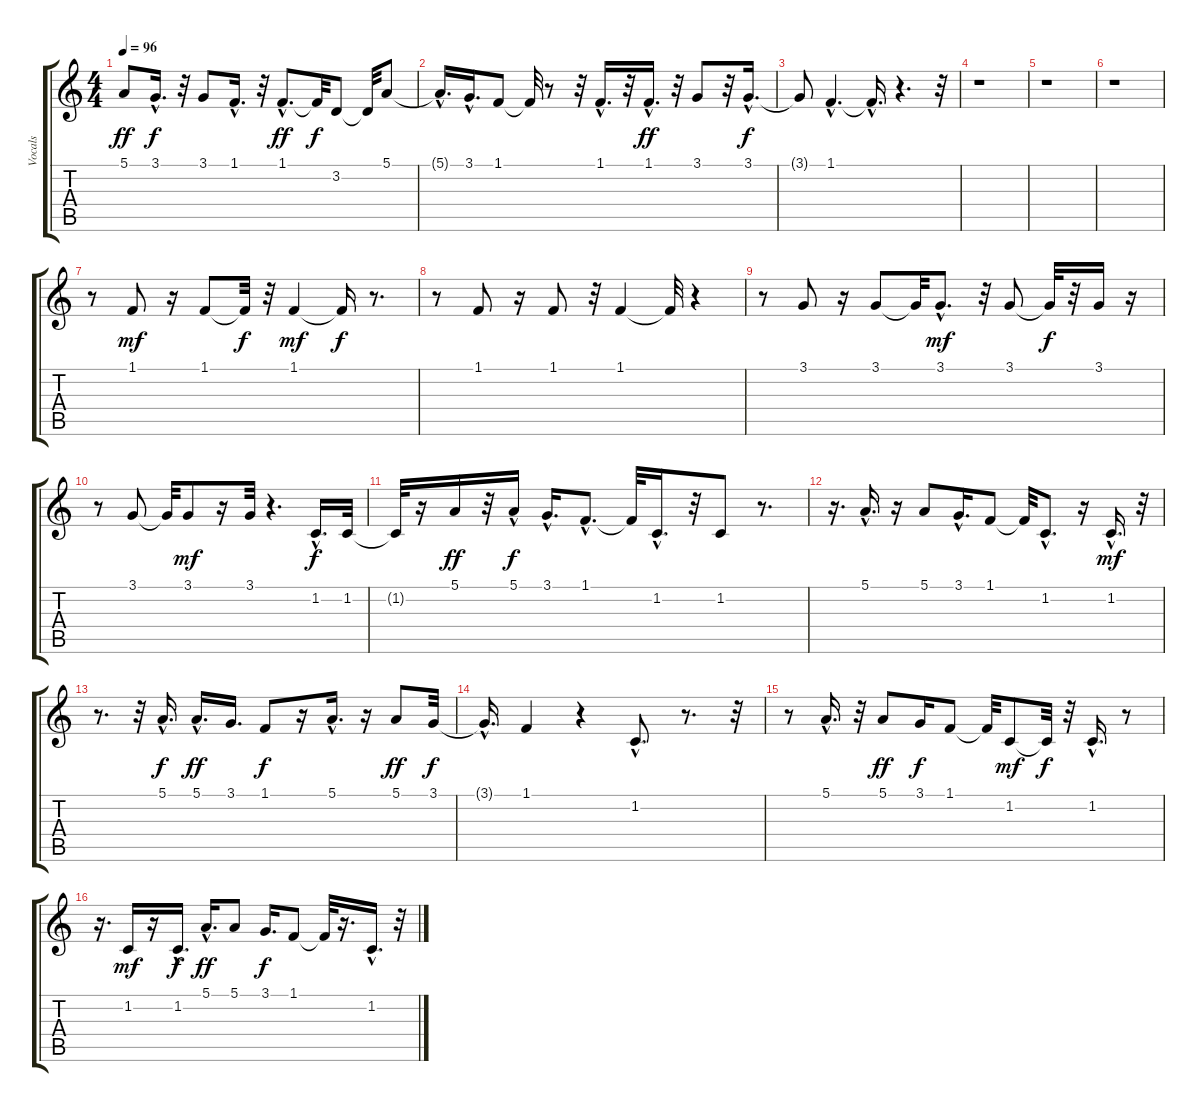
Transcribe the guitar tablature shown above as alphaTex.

\track ("Vocals" "Vocals") {instrument harmonica}
\staff {score tabs}
\tuning (E4 B3 G3 D3 A2 E2) {hide}
\ts (4 4)
\tempo 96
\clef g2
\ks c
5.1.8{dy ff} 3.1{hac}.16{d dy f} r.32 3.1.8 1.1{hac}.16{d} r.32 1.1{hac}.8{d dy ff} 1.1{t}.32{dy f} 3.2.8 3.2{t}.32 5.1.8 |
5.1{hac t}.16{d} 3.1{hac}.16{d} 1.1.8 1.1{t}.32 r.8 r.32 1.1{hac}.16{d} r.32 1.1{hac}.16{d dy ff} r.32 3.1.8 r.32 3.1{hac}.16{d dy f} |
3.1{t}.8 1.1{hac}.4{d} 1.1{hac t}.16{d} r.4{d} r.32 |
r.1 |
r.1 |
r.1 |
r.8 1.1.8{dy mf} r.16 1.1.8 1.1{t}.32{dy f} r.32 1.1.4{dy mf} 1.1{t}.16{dy f} r.8{d} |
r.8 1.1.8 r.16 1.1.8 r.32 1.1.4 1.1{t}.32 r.4 |
r.8 3.1.8 r.16 3.1.8 3.1{t}.32 3.1{hac}.8{d dy mf} r.32 3.1.8 3.1{t}.32{dy f} r.32 3.1.16 r.16 |
r.8 3.1.8 3.1{t}.32 3.1.8{dy mf} r.16 3.1.32 r.4{d} 1.2{hac}.16{d dy f} 1.2.32 |
1.2{t}.32 r.16 5.1.16{dy ff} r.32 5.1{hac}.16{dy f} 3.1{hac}.16{d} 1.1{hac}.8{d} 1.1{t}.32 1.2{hac}.16{d} r.32 1.2.8 r.8{d} |
r.16{d} 5.1{hac}.16{d} r.16 5.1.8 3.1{hac}.16{d} 1.1.8 1.1{t}.32 1.2{hac}.8{d} r.16 1.2{hac}.16{d dy mf} r.32 |
r.8{d} r.32 5.1{hac}.16{d dy f} 5.1{hac}.16{d dy ff} 3.1.16{d} 1.1.8{dy f} r.16 5.1{hac}.16{d} r.16 5.1.8{dy ff} 3.1.32{dy f} |
3.1{hac t}.16{d} 1.1.4 r.4 1.2{hac}.8{d} r.8{d} r.32 |
r.8 5.1{hac}.16{d} r.32 5.1.8{dy ff} 3.1.16{dy f} 1.1.8 1.1{t}.32 1.2.8{dy mf} 1.2{t}.32{dy f} r.32 1.2{hac}.16{d} r.8 |
r.16{d} 1.2.16{dy mf} r.16 1.2{hac}.16{d dy f} 5.1{hac}.16{d dy ff} 5.1.8 3.1.16{d dy f} 1.1.8 1.1{t}.32 r.16{d} 1.2{hac}.16{d} r.32
